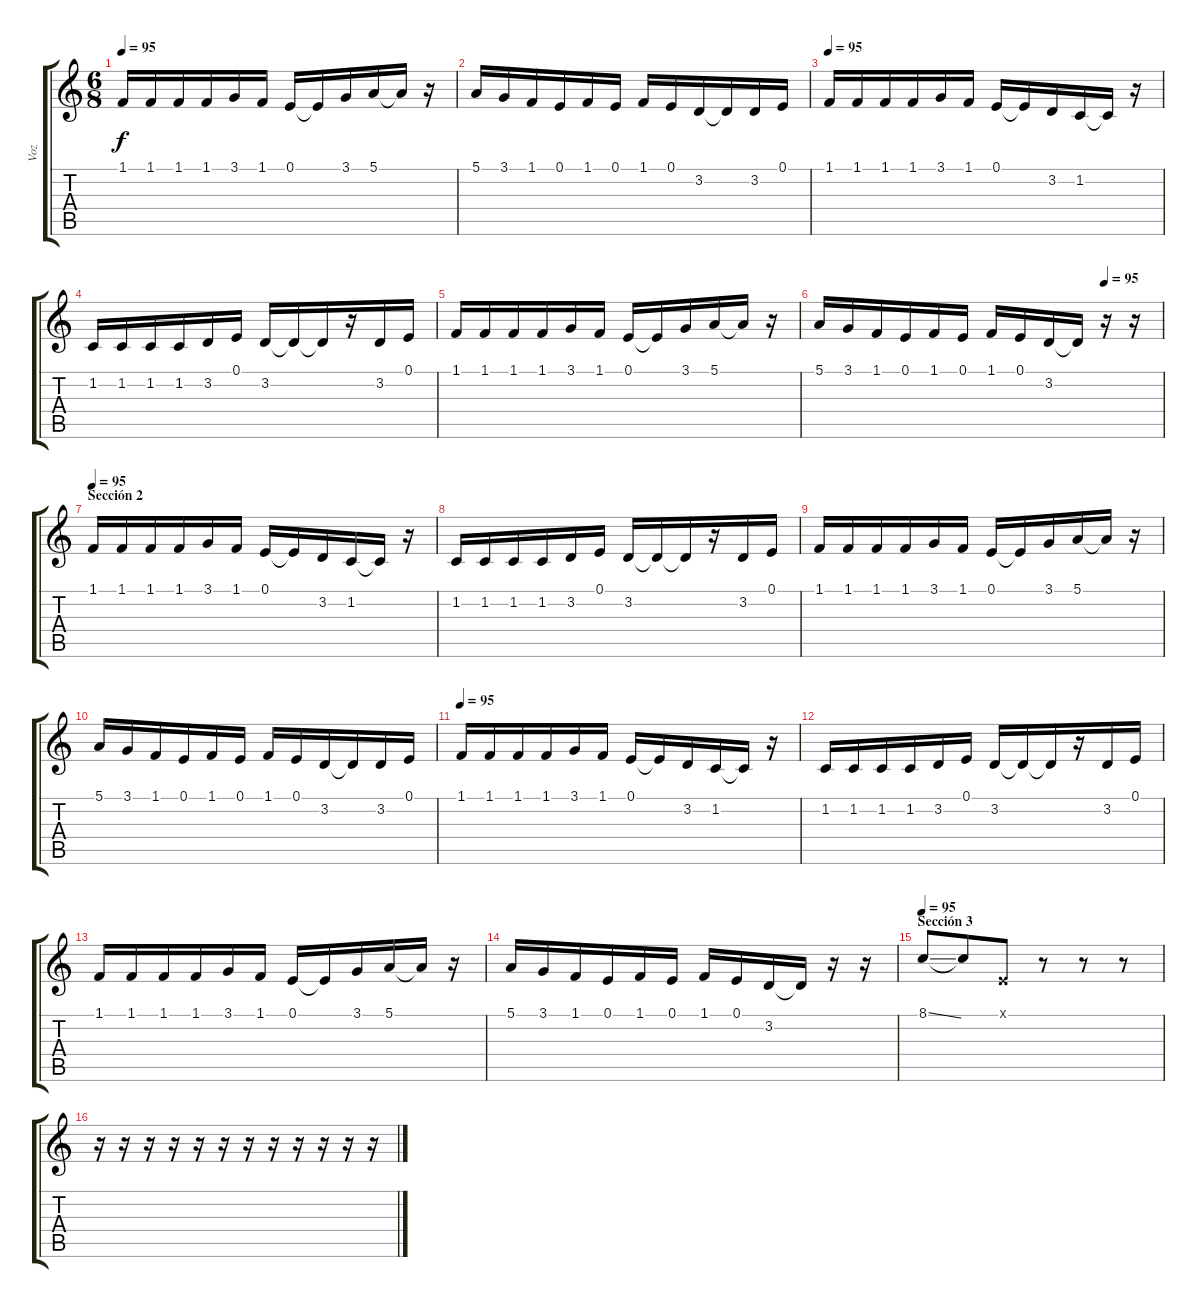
\track ("Voz" "Voz") {instrument trumpet}
\staff {score tabs}
\tuning (E4 B3 G3 D3 A2 E2) {hide}
\ts (6 8)
\tempo 95
\clef g2
\ks c
1.1.16{dy f} 1.1.16 1.1.16 1.1.16 3.1.16 1.1.16 0.1.16 0.1{t}.16 3.1.16 5.1.16 5.1{t}.16 r.16 |
5.1.16 3.1.16 1.1.16 0.1.16 1.1.16 0.1.16 1.1.16 0.1.16 3.2.16 3.2{t}.16 3.2.16 0.1.16 |
\tempo 95
1.1.16 1.1.16 1.1.16 1.1.16 3.1.16 1.1.16 0.1.16 0.1{t}.16 3.2.16 1.2.16 1.2{t}.16 r.16 |
1.2.16 1.2.16 1.2.16 1.2.16 3.2.16 0.1.16 3.2.16 3.2{t}.16 3.2{t}.16 r.16 3.2.16 0.1.16 |
1.1.16 1.1.16 1.1.16 1.1.16 3.1.16 1.1.16 0.1.16 0.1{t}.16 3.1.16 5.1.16 5.1{t}.16 r.16 |
\tempo (95 0.8333333333333334)
5.1.16 3.1.16 1.1.16 0.1.16 1.1.16 0.1.16 1.1.16 0.1.16 3.2.16 3.2{t}.16 r.16 r.16 |
\section ("" "Sección 2")
\tempo 95
1.1.16 1.1.16 1.1.16 1.1.16 3.1.16 1.1.16 0.1.16 0.1{t}.16 3.2.16 1.2.16 1.2{t}.16 r.16 |
1.2.16 1.2.16 1.2.16 1.2.16 3.2.16 0.1.16 3.2.16 3.2{t}.16 3.2{t}.16 r.16 3.2.16 0.1.16 |
1.1.16 1.1.16 1.1.16 1.1.16 3.1.16 1.1.16 0.1.16 0.1{t}.16 3.1.16 5.1.16 5.1{t}.16 r.16 |
5.1.16 3.1.16 1.1.16 0.1.16 1.1.16 0.1.16 1.1.16 0.1.16 3.2.16 3.2{t}.16 3.2.16 0.1.16 |
\tempo 95
1.1.16 1.1.16 1.1.16 1.1.16 3.1.16 1.1.16 0.1.16 0.1{t}.16 3.2.16 1.2.16 1.2{t}.16 r.16 |
1.2.16 1.2.16 1.2.16 1.2.16 3.2.16 0.1.16 3.2.16 3.2{t}.16 3.2{t}.16 r.16 3.2.16 0.1.16 |
1.1.16 1.1.16 1.1.16 1.1.16 3.1.16 1.1.16 0.1.16 0.1{t}.16 3.1.16 5.1.16 5.1{t}.16 r.16 |
5.1.16 3.1.16 1.1.16 0.1.16 1.1.16 0.1.16 1.1.16 0.1.16 3.2.16 3.2{t}.16 r.16 r.16 |
\section ("" "Sección 3")
\tempo 95
8.1{ss}.8 8.1{t}.8 0.1{x}.8 r.8 r.8 r.8 |
r.16 r.16 r.16 r.16 r.16 r.16 r.16 r.16 r.16 r.16 r.16 r.16
